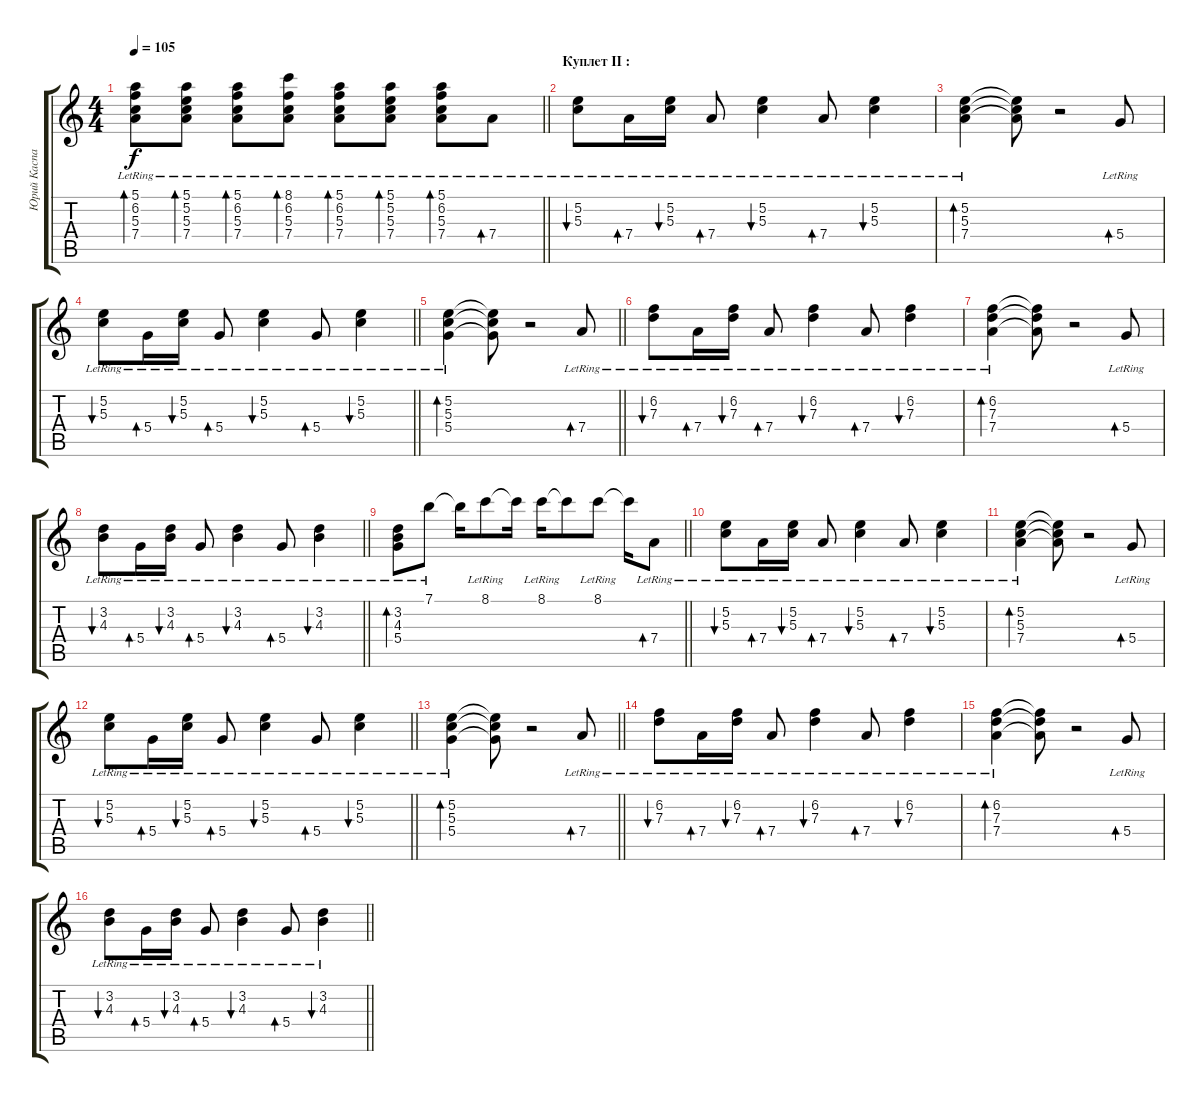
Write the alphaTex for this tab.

\track ("Юрий Каспарян" "Юрий Каспа") {instrument electricguitarclean}
\staff {score tabs}
\tuning (E4 B3 G3 D3 A2 E2) {hide}
\ts (4 4)
\tempo 105
\clef g2
\barLineRight lightlight
\ks c
(5.1{lr} 6.2{lr} 5.3{lr} 7.4{lr}).8{bd 30 dy f} (5.1{lr} 5.2{lr} 5.3{lr} 7.4{lr}).8{bd 30} (5.1{lr} 6.2{lr} 5.3{lr} 7.4{lr}).8{bd 30} (8.1{lr} 6.2{lr} 5.3{lr} 7.4{lr}).8{bd 30} (5.1{lr} 6.2{lr} 5.3{lr} 7.4{lr}).8{bd 30} (5.1{lr} 5.2{lr} 5.3{lr} 7.4{lr}).8{bd 30} (5.1{lr} 6.2{lr} 5.3{lr} 7.4{lr}).8{bd 30} 7.4{lr}.8{bd 30} |
\section ("" "Куплет II :")
(5.2{lr} 5.3{lr}).8{bu 30} 7.4{lr}.16{bd 30} (5.2{lr} 5.3{lr}).16{bu 30} 7.4{lr}.8{bd 30} (5.2{lr} 5.3{lr}).4{bu 30} 7.4{lr}.8{bd 30} (5.2{lr} 5.3{lr}).4{bu 30} |
(5.2{lr} 5.3{lr} 7.4{lr}).4{bd 120} (5.2{t} 5.3{t} 7.4{t}).8 r.2 5.4{lr}.8{bd 30} |
\barLineRight lightlight
(5.2{lr} 5.3{lr}).8{bu 30} 5.4{lr}.16{bd 30} (5.2{lr} 5.3{lr}).16{bu 30} 5.4{lr}.8{bd 30} (5.2{lr} 5.3{lr}).4{bu 30} 5.4{lr}.8{bd 30} (5.2{lr} 5.3{lr}).4{bu 30} |
\barLineRight lightlight
(5.2{lr} 5.3{lr} 5.4{lr}).4{bd 120} (5.2{t} 5.3{t} 5.4{t}).8 r.2 7.4{lr}.8{bd 30} |
(6.2{lr} 7.3{lr}).8{bu 30} 7.4{lr}.16{bd 30} (6.2{lr} 7.3{lr}).16{bu 30} 7.4{lr}.8{bd 30} (6.2{lr} 7.3{lr}).4{bu 30} 7.4{lr}.8{bd 30} (6.2{lr} 7.3{lr}).4{bu 30} |
(6.2{lr} 7.3{lr} 7.4{lr}).4{bd 120} (6.2{t} 7.3{t} 7.4{t}).8 r.2 5.4{lr}.8{bd 30} |
\barLineRight lightlight
(3.2{lr} 4.3{lr}).8{bu 30} 5.4{lr}.16{bd 30} (3.2{lr} 4.3{lr}).16{bu 30} 5.4{lr}.8{bd 30} (3.2{lr} 4.3{lr}).4{bu 30} 5.4{lr}.8{bd 30} (3.2{lr} 4.3{lr}).4{bu 30} |
\barLineRight lightlight
(3.2{lr} 4.3{lr} 5.4{lr}).8{bd 120} 7.1{lr}.8 7.1{t}.16 8.1{lr}.8 8.1{t}.16 8.1{lr}.16 8.1{t}.8 8.1{lr}.8 8.1{t}.16 7.4{lr}.8{bd 30} |
(5.2{lr} 5.3{lr}).8{bu 30} 7.4{lr}.16{bd 30} (5.2{lr} 5.3{lr}).16{bu 30} 7.4{lr}.8{bd 30} (5.2{lr} 5.3{lr}).4{bu 30} 7.4{lr}.8{bd 30} (5.2{lr} 5.3{lr}).4{bu 30} |
(5.2{lr} 5.3{lr} 7.4{lr}).4{bd 120} (5.2{t} 5.3{t} 7.4{t}).8 r.2 5.4{lr}.8{bd 30} |
\barLineRight lightlight
(5.2{lr} 5.3{lr}).8{bu 30} 5.4{lr}.16{bd 30} (5.2{lr} 5.3{lr}).16{bu 30} 5.4{lr}.8{bd 30} (5.2{lr} 5.3{lr}).4{bu 30} 5.4{lr}.8{bd 30} (5.2{lr} 5.3{lr}).4{bu 30} |
\barLineRight lightlight
(5.2{lr} 5.3{lr} 5.4{lr}).4{bd 120} (5.2{t} 5.3{t} 5.4{t}).8 r.2 7.4{lr}.8{bd 30} |
(6.2{lr} 7.3{lr}).8{bu 30} 7.4{lr}.16{bd 30} (6.2{lr} 7.3{lr}).16{bu 30} 7.4{lr}.8{bd 30} (6.2{lr} 7.3{lr}).4{bu 30} 7.4{lr}.8{bd 30} (6.2{lr} 7.3{lr}).4{bu 30} |
(6.2{lr} 7.3{lr} 7.4{lr}).4{bd 120} (6.2{t} 7.3{t} 7.4{t}).8 r.2 5.4{lr}.8{bd 30} |
\barLineRight lightlight
(3.2{lr} 4.3{lr}).8{bu 30} 5.4{lr}.16{bd 30} (3.2{lr} 4.3{lr}).16{bu 30} 5.4{lr}.8{bd 30} (3.2{lr} 4.3{lr}).4{bu 30} 5.4{lr}.8{bd 30} (3.2{lr} 4.3{lr}).4{bu 30}
